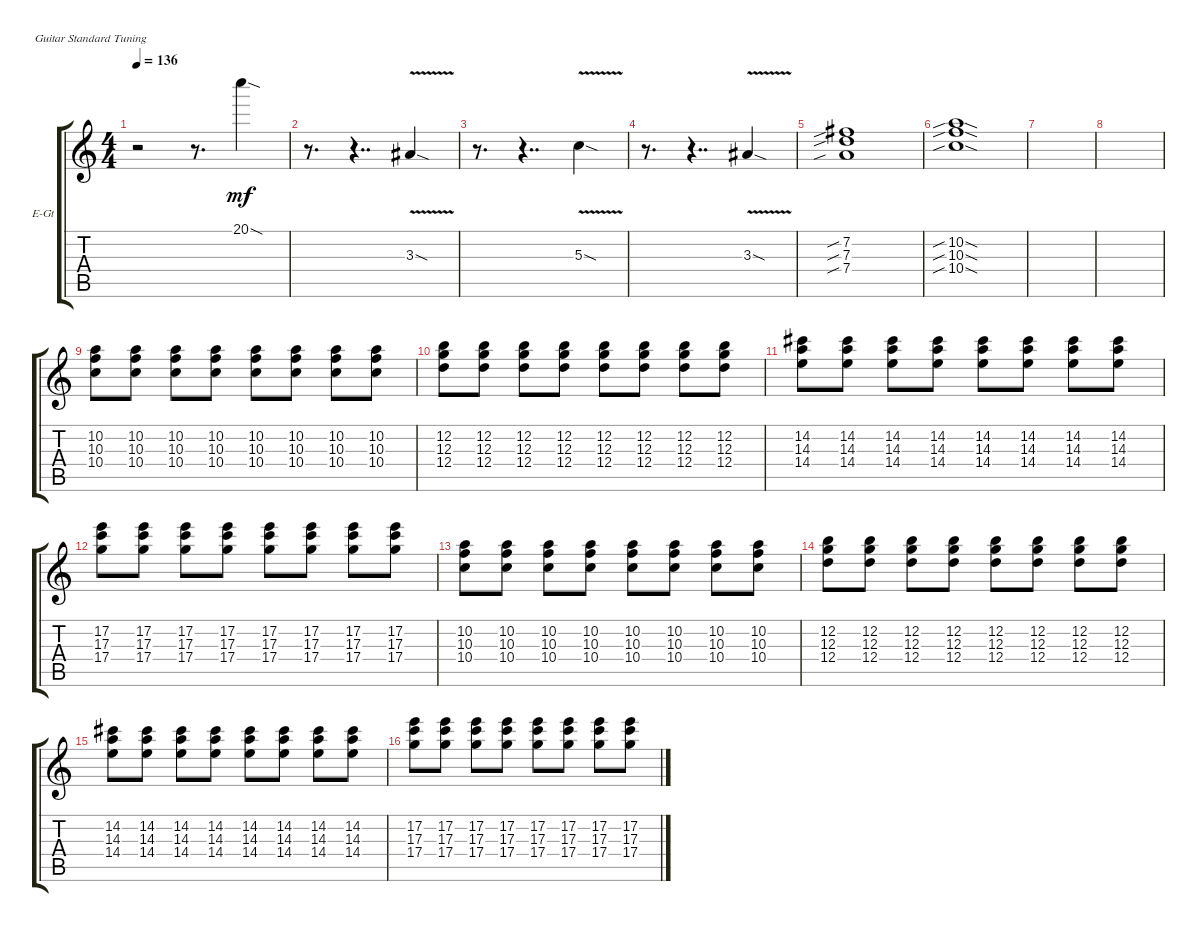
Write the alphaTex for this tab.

\defaultSystemsLayout 4
\bracketExtendMode groupsimilarinstruments
\firstSystemTrackNameOrientation horizontal
\otherSystemsTrackNameOrientation horizontal
\track ("Наташа" "E-Gt") {instrument distortionguitar}
\staff {score tabs}
\tuning (E4 B3 G3 D3 A2 E2)
\ts (4 4)
\tempo 136
\clef g2
\ks c
r.2{dy mf} r.8{d} 20.1{sod}.4 |
r.8{d} r.4{dd} 3.3{v sod}.4 |
r.8{d} r.4{dd} 5.3{v sod}.4 |
r.8{d} r.4{dd} 3.3{v sod}.4 |
(7.2{sib} 7.3{sib} 7.4{sib}).1 |
(10.2{sib sod} 10.3{sib sod} 10.4{sib sod}).1 |
|
|
(10.2 10.3 10.4).8 (10.2 10.4 10.3).8 (10.2 10.4 10.3).8 (10.2 10.4 10.3).8 (10.2 10.4 10.3).8 (10.2 10.4 10.3).8 (10.2 10.4 10.3).8 (10.2 10.4 10.3).8 |
(12.2 12.3 12.4).8 (12.2 12.3 12.4).8 (12.2 12.3 12.4).8 (12.2 12.3 12.4).8 (12.2 12.3 12.4).8 (12.2 12.3 12.4).8 (12.2 12.3 12.4).8 (12.2 12.3 12.4).8 |
(14.2 14.3 14.4).8 (14.2 14.3 14.4).8 (14.2 14.3 14.4).8 (14.2 14.3 14.4).8 (14.2 14.3 14.4).8 (14.2 14.3 14.4).8 (14.2 14.3 14.4).8 (14.2 14.3 14.4).8 |
(17.2 17.3 17.4).8 (17.2 17.3 17.4).8 (17.2 17.3 17.4).8 (17.2 17.3 17.4).8 (17.2 17.3 17.4).8 (17.2 17.3 17.4).8 (17.2 17.3 17.4).8 (17.2 17.3 17.4).8 |
(10.2 10.3 10.4).8 (10.2 10.4 10.3).8 (10.2 10.4 10.3).8 (10.2 10.4 10.3).8 (10.2 10.4 10.3).8 (10.2 10.4 10.3).8 (10.2 10.4 10.3).8 (10.2 10.4 10.3).8 |
(12.2 12.3 12.4).8 (12.2 12.3 12.4).8 (12.2 12.3 12.4).8 (12.2 12.3 12.4).8 (12.2 12.3 12.4).8 (12.2 12.3 12.4).8 (12.2 12.3 12.4).8 (12.2 12.3 12.4).8 |
(14.2 14.3 14.4).8 (14.2 14.3 14.4).8 (14.2 14.3 14.4).8 (14.2 14.3 14.4).8 (14.2 14.3 14.4).8 (14.2 14.3 14.4).8 (14.2 14.3 14.4).8 (14.2 14.3 14.4).8 |
(17.2 17.3 17.4).8 (17.2 17.3 17.4).8 (17.2 17.3 17.4).8 (17.2 17.3 17.4).8 (17.2 17.3 17.4).8 (17.2 17.3 17.4).8 (17.2 17.3 17.4).8 (17.2 17.3 17.4).8
